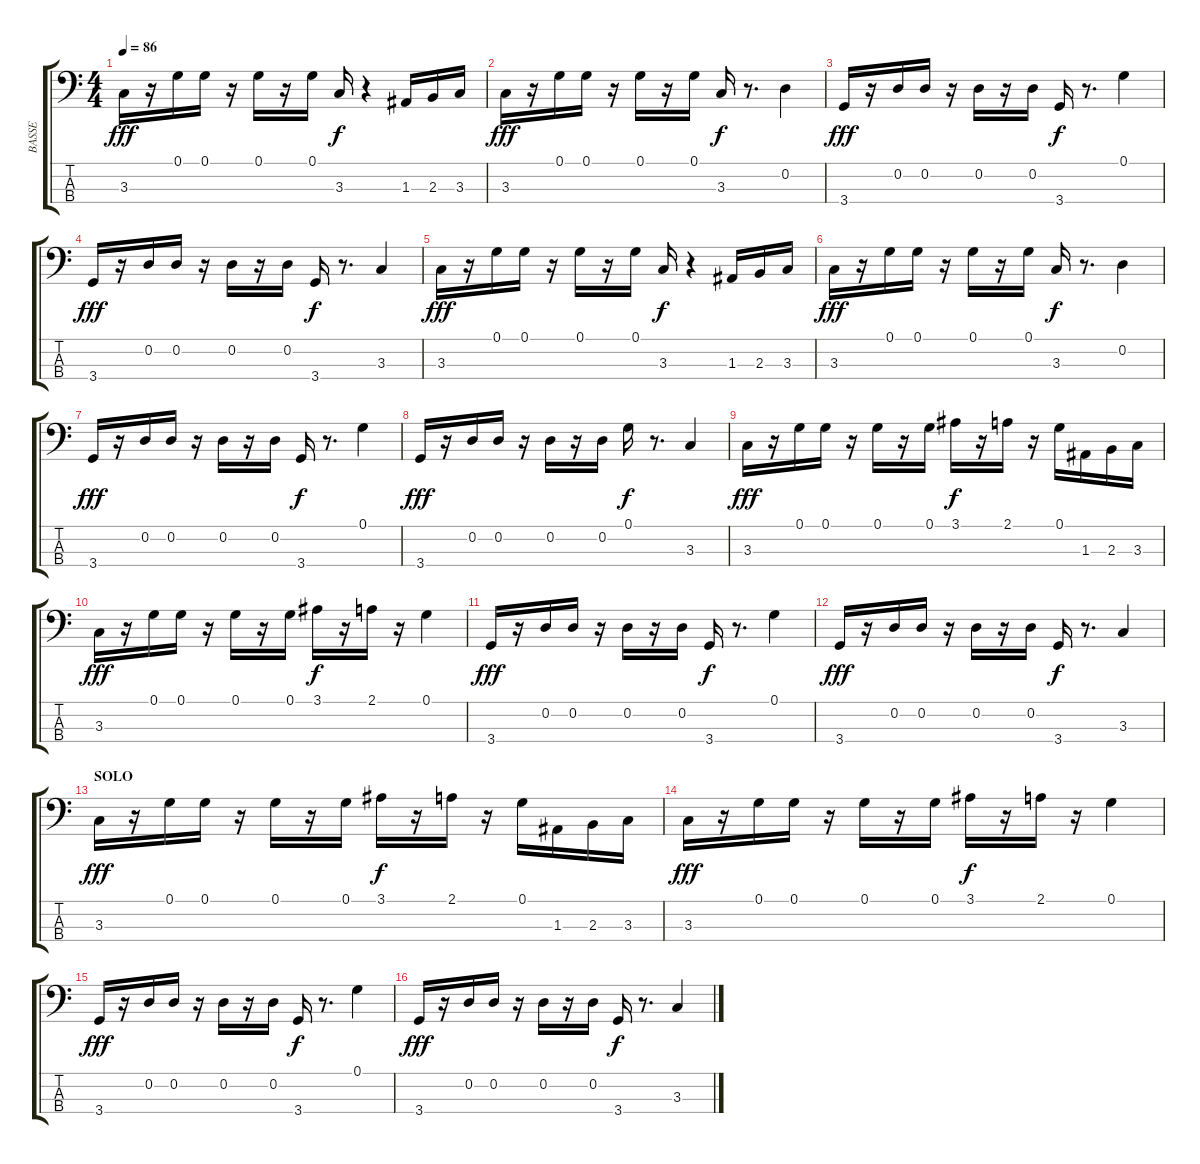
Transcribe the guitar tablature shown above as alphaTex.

\track ("BASSE" "BASSE") {instrument electricbassfinger}
\staff {score tabs}
\tuning (G2 D2 A1 E1) {hide}
\ts (4 4)
\tempo 86
\clef f4
\ks c
3.3.16{dy fff} r.16 0.1.16 0.1.16 r.16 0.1.16 r.16 0.1.16 3.3.16{dy f} r.4 1.3.16 2.3.16 3.3.16 |
3.3.16{dy fff} r.16 0.1.16 0.1.16 r.16 0.1.16 r.16 0.1.16 3.3.16{dy f} r.8{d} 0.2.4 |
3.4.16{dy fff} r.16 0.2.16 0.2.16 r.16 0.2.16 r.16 0.2.16 3.4.16{dy f} r.8{d} 0.1.4 |
3.4.16{dy fff} r.16 0.2.16 0.2.16 r.16 0.2.16 r.16 0.2.16 3.4.16{dy f} r.8{d} 3.3.4 |
3.3.16{dy fff} r.16 0.1.16 0.1.16 r.16 0.1.16 r.16 0.1.16 3.3.16{dy f} r.4 1.3.16 2.3.16 3.3.16 |
3.3.16{dy fff} r.16 0.1.16 0.1.16 r.16 0.1.16 r.16 0.1.16 3.3.16{dy f} r.8{d} 0.2.4 |
3.4.16{dy fff} r.16 0.2.16 0.2.16 r.16 0.2.16 r.16 0.2.16 3.4.16{dy f} r.8{d} 0.1.4 |
3.4.16{dy fff} r.16 0.2.16 0.2.16 r.16 0.2.16 r.16 0.2.16 0.1.16{dy f} r.8{d} 3.3.4 |
3.3.16{dy fff} r.16 0.1.16 0.1.16 r.16 0.1.16 r.16 0.1.16 3.1.16{dy f} r.16 2.1.16 r.16 0.1.16 1.3.16 2.3.16 3.3.16 |
3.3.16{dy fff} r.16 0.1.16 0.1.16 r.16 0.1.16 r.16 0.1.16 3.1.16{dy f} r.16 2.1.16 r.16 0.1.4 |
3.4.16{dy fff} r.16 0.2.16 0.2.16 r.16 0.2.16 r.16 0.2.16 3.4.16{dy f} r.8{d} 0.1.4 |
3.4.16{dy fff} r.16 0.2.16 0.2.16 r.16 0.2.16 r.16 0.2.16 3.4.16{dy f} r.8{d} 3.3.4 |
\section ("" "SOLO")
3.3.16{dy fff} r.16 0.1.16 0.1.16 r.16 0.1.16 r.16 0.1.16 3.1.16{dy f} r.16 2.1.16 r.16 0.1.16 1.3.16 2.3.16 3.3.16 |
3.3.16{dy fff} r.16 0.1.16 0.1.16 r.16 0.1.16 r.16 0.1.16 3.1.16{dy f} r.16 2.1.16 r.16 0.1.4 |
3.4.16{dy fff} r.16 0.2.16 0.2.16 r.16 0.2.16 r.16 0.2.16 3.4.16{dy f} r.8{d} 0.1.4 |
3.4.16{dy fff} r.16 0.2.16 0.2.16 r.16 0.2.16 r.16 0.2.16 3.4.16{dy f} r.8{d} 3.3.4
